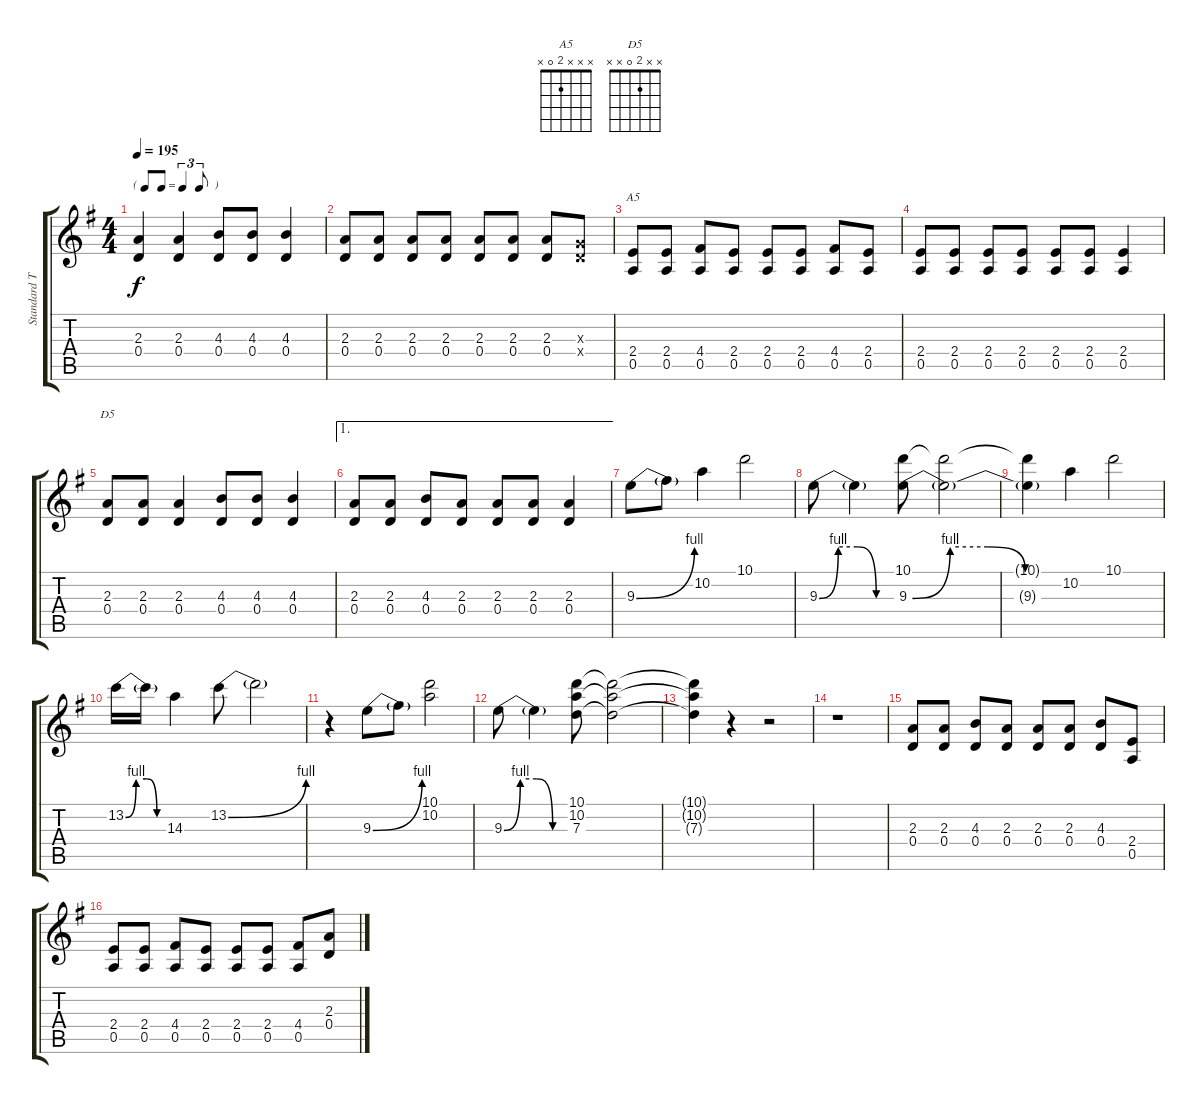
\track ("Standard Tuning" "Standard T") {instrument electricguitarjazz}
\staff {score tabs}
\tuning (E4 B3 G3 D3 A2 E2) {hide}
\chord ("A5" x x x 2 0 x)
\chord ("D5" x x 2 0 x x)
\ts (4 4)
\tf triplet8th
\tempo 195
\clef g2
\ks g
(2.3 0.4).4{dy f} (2.3 0.4).4 (4.3 0.4).8 (4.3 0.4).8 (4.3 0.4).4 |
(2.3 0.4).8 (2.3 0.4).8 (2.3 0.4).8 (2.3 0.4).8 (2.3 0.4).8 (2.3 0.4).8 (2.3 0.4).8 (0.3{x} 0.4{x}).8 |
(2.4 0.5).8{ch "A5"} (2.4 0.5).8 (4.4 0.5).8 (2.4 0.5).8 (2.4 0.5).8 (2.4 0.5).8 (4.4 0.5).8 (2.4 0.5).8 |
(2.4 0.5).8 (2.4 0.5).8 (2.4 0.5).8 (2.4 0.5).8 (2.4 0.5).8 (2.4 0.5).8 (2.4 0.5).4 |
(2.3 0.4).8{ch "D5"} (2.3 0.4).8 (2.3 0.4).4 (4.3 0.4).8 (4.3 0.4).8 (4.3 0.4).4 |
\ae 1
(2.3 0.4).8 (2.3 0.4).8 (4.3 0.4).8 (2.3 0.4).8 (2.3 0.4).8 (2.3 0.4).8 (2.3 0.4).4 |
9.3{be (bend 0 0 60 4)}.8 9.3{t}.8 10.2.4 10.1.2 |
9.3{be (custom 0 0 15 4 30 4 45 0 60 0)}.8 9.3{t}.4 (10.1 9.3{be (custom 0 0 15 4 30 4 45 0 60 0)}).8 (10.1{t} 9.3{t}).2 |
(10.1{t} 9.3{t}).4 10.2.4 10.1.2 |
13.2{be (custom 0 0 15 4 30 4 45 0 60 0)}.16 13.2{t}.16 14.3.4 13.2{be (bend 0 0 60 4)}.8 13.2{t}.2 |
r.4 9.3{be (bend 0 0 60 4)}.8 9.3{t}.8 (10.1 10.2).2 |
9.3{be (custom 0 0 15 4 30 4 45 0 60 0)}.8 9.3{t}.4 (10.1 10.2 7.3).8 (10.1{t} 10.2{t} 7.3{t}).2 |
(10.1{t} 10.2{t} 7.3{t}).4 r.4 r.2 |
r.1 |
(2.3 0.4).8 (2.3 0.4).8 (4.3 0.4).8 (2.3 0.4).8 (2.3 0.4).8 (2.3 0.4).8 (4.3 0.4).8 (2.4 0.5).8 |
(2.4 0.5).8 (2.4 0.5).8 (4.4 0.5).8 (2.4 0.5).8 (2.4 0.5).8 (2.4 0.5).8 (4.4 0.5).8 (2.3 0.4).8
